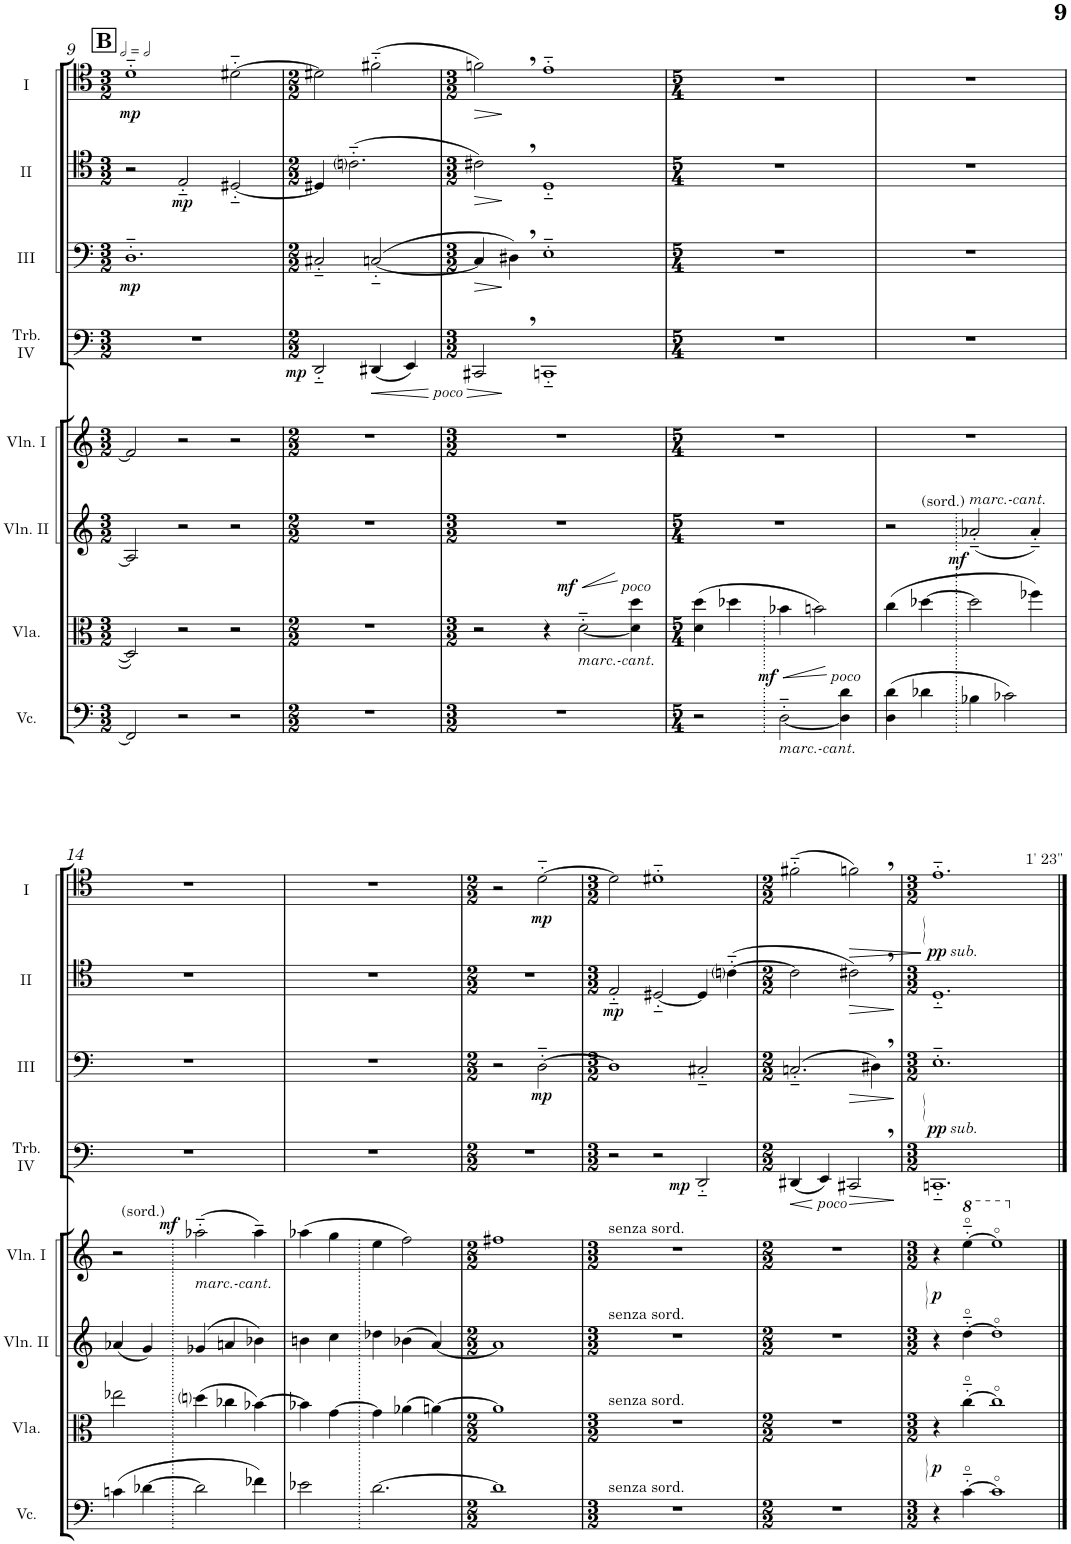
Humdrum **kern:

**kern	**dynam	**kern	**dynam	**kern	**dynam	**kern	**dynam	**kern	**dynam	**kern	**dynam	**kern	**dynam	**kern	**dynam
*part8	*part8	*part7	*part7	*part6	*part6	*part5	*part5	*part4	*part4	*part3	*part3	*part2	*part2	*part1	*part1
*staff8	*staff8	*staff7	*staff7	*staff6	*staff6	*staff5	*staff5	*staff4	*staff4	*staff3	*staff3	*staff2	*staff2	*staff1	*staff1
*I"Violoncello	*	*I"Viola	*	*I"Violino II	*	*I"Violino I	*	*I"Trombone basso IV	*	*I"Trombone tenore III	*	*I"Trombone tenore II	*	*I"Trombone tenore I	*
*I'Vc.	*	*I'Vla.	*	*I'Vln. II	*	*I'Vln. I	*	*I'Trb. IV	*	*I'III	*	*I'II	*	*I'I	*
!!LO:PB:g=z
*clefF4	*	*clefC3	*	*clefG2	*	*clefG2	*	*clefF4	*	*clefF4	*	*clefC4	*	*clefC4	*
*k[]	*	*k[]	*	*k[]	*	*k[]	*	*k[]	*	*k[]	*	*k[]	*	*k[]	*
*M3/2	*	*M3/2	*	*M3/2	*	*M3/2	*	*M3/2	*	*M3/2	*	*M3/2	*	*M3/2	*
!!LO:REH:place=s1:a:B:fs=14:t=B
=9	=9	=9	=9	=9	=9	=9	=9	=9	=9	=9	=9	=9	=9	=9	=9
!	!	!	!	!	!	!	!	!	!	!	!LO:DY:b	!	!	!	!LO:DY:b
2FF/]	.	2D/]	.	2A/]	.	2f/]	.	1.r	.	1.D'~	mp	2r	.	1d'~	mp
!	!	!	!	!	!	!	!	!	!	!	!	!	!LO:DY:b	!	!
2r	.	2r	.	2r	.	2r	.	.	.	.	.	2E'~/	mp	.	.
2r	.	2r	.	2r	.	2r	.	.	.	.	.	[2D#X'~/	.	[2d#X'~\	.
=10	=10	=10	=10	=10	=10	=10	=10	=10	=10	=10	=10	=10	=10	=10	=10
*M2/2	*	*M2/2	*	*M2/2	*	*M2/2	*	*M2/2	*	*M2/2	*	*M2/2	*	*M2/2	*
!	!	!	!	!	!	!	!	!	!LO:DY:b	!	!	!	!	!	!
1r	.	1r	.	1r	.	1r	.	2DD'~/	mp	2C#X'~/	.	4D#X/]	.	2d#X\]	.
.	.	.	.	.	.	.	.	.	.	.	.	(2.cni'~\	.	.	.
!	!	!	!	!	!	!	!	!	!LO:HP:b	!	!	!	!	!	!
.	.	.	.	.	.	.	.	(4DD#X/	<	([2Cn'~/	.	.	.	(2f#X'~\	.
!	!	!	!	!	!	!	!	!	!LO:HP:b	!	!	!	!	!	!
!	!	!	!	!	!	!	!	!	!LO:DY:n=1:b	!	!	!	!	!	!
.	.	.	.	.	.	.	.	4EE/)	> other-dynamics	.	.	.	.	.	.
=11	=11	=11	=11	=11	=11	=11	=11	=11	=11	=11	=11	=11	=11	=11	=11
*M3/2	*	*M3/2	*	*M3/2	*	*M3/2	*	*M3/2	*	*M3/2	*	*M3/2	*	*M3/2	*
*	*	*	*	*	*	*	*	*^	*	*	*	*	*	*	*
!	!	!	!	!	!	!	!	!	!	!	!	!LO:HP:b	!	!LO:HP:b	!	!LO:HP:b
*	*	*	*	*	*	*	*	*	*	*	*	*	*^	*	*^	*
1.r	.	2r	.	1.r	.	1.r	.	2CC#X,/	4ryy	.	4C/]	>	2c#X,\)	4ryy	>	2fn,\)	4ryy	>
.	.	.	.	.	.	.	.	.	4ryy	[	4D#X,\)	]	.	4ryy	]	.	4ryy	]
.	.	4r	.	.	.	.	.	1CCn'~	2ryy	.	1E'~	.	1D'~	2ryy	.	1e'~	2ryy	.
!	!	!LO:TX:b:i:t=marc.-cant.	!	!	!	!	!	!	!	!	!	!	!	!	!	!	!	!
!	!	!	!LO:DY:a	!	!	!	!	!	!	!	!	!	!	!	!	!	!	!
.	.	[<2d'~\	mf	.	.	.	.	.	.	.	.	.	.	.	.	.	.	.
.	.	.	.	.	.	.	.	.	2ryy	.	.	.	.	2ryy	.	.	2ryy	.
!	!	!	!LO:DY:a	!	!	!	!	!	!	!	!	!	!	!	!	!	!	!
.	.	4d\] 4dd\	other-dynamics	.	.	.	.	.	.	.	.	.	.	.	.	.	.	.
*	*	*	*	*	*	*	*	*	*	*	*	*	*v	*v	*	*	*	*
*	*	*	*	*	*	*	*	*v	*v	*	*	*	*	*	*v	*v	*
=12	=12	=12	=12	=12	=12	=12	=12	=12	=12	=12	=12	=12	=12	=12	=12
*M5/4	*	*M5/4	*	*M5/4	*	*M5/4	*	*M5/4	*	*M5/4	*	*M5/4	*	*M5/4	*
2r	.	(4d\ 4dd\	.	4%5r	.	4%5r	.	4%5r	.	4%5r	.	4%5r	.	4%5r	.
.	.	4dd-X\	.	.	.	.	.	.	.	.	.	.	.	.	.
!LO:TX:b:i:t=marc.-cant.	!	!	!	!	!	!	!	!	!	!	!	!	!	!	!
!	!LO:DY:a	!	!	!	!	!	!	!	!	!	!	!	!	!	!
[<2D'~\	mf	4b-X\	.	.	.	.	.	.	.	.	.	.	.	.	.
.	.	2bn\)	.	.	.	.	.	.	.	.	.	.	.	.	.
!	!LO:DY:a	!	!	!	!	!	!	!	!	!	!	!	!	!	!
4D\] 4d\	other-dynamics	.	.	.	.	.	.	.	.	.	.	.	.	.	.
=13	=13	=13	=13	=13	=13	=13	=13	=13	=13	=13	=13	=13	=13	=13	=13
(4D\ 4d\	.	(4cc\	.	2r	.	4%5r	.	4%5r	.	4%5r	.	4%5r	.	4%5r	.
4d-X\	.	[4dd-X\	.	.	.	.	.	.	.	.	.	.	.	.	.
!	!	!	!	!LO:TX:a:i:t=marc.-cant.	!	!	!	!	!	!	!	!	!	!	!
!	!	!	!	!LO:TX:a:t=(sord.)	!	!	!	!	!	!	!	!	!	!	!
!	!	!	!	!	!LO:DY:b	!	!	!	!	!	!	!	!	!	!
4B-X\	.	2dd-\]	.	(2a-X'~/	mf	.	.	.	.	.	.	.	.	.	.
2c-X\)	.	.	.	.	.	.	.	.	.	.	.	.	.	.	.
.	.	4ff-X\)	.	4a-'~/)	.	.	.	.	.	.	.	.	.	.	.
!!LO:LB:g=z
=14	=14	=14	=14	=14	=14	=14	=14	=14	=14	=14	=14	=14	=14	=14	=14
(4cn\	.	2ee-X\	.	(4a-X/	.	2r	.	4%5r	.	4%5r	.	4%5r	.	4%5r	.
[4d-X\	.	.	.	4g/)	.	.	.	.	.	.	.	.	.	.	.
!	!	!	!	!	!	!LO:TX:b:i:t=marc.-cant.	!	!	!	!	!	!	!	!	!
!	!	!	!	!	!	!LO:TX:a:t=(sord.)	!	!	!	!	!	!	!	!	!
!	!	!	!	!	!	!	!LO:DY:a	!	!	!	!	!	!	!	!
2d-\]	.	(4ddni\	.	(4g-X/	.	(2aa-X'~\	mf	.	.	.	.	.	.	.	.
.	.	4cc-X\	.	4an/	.	.	.	.	.	.	.	.	.	.	.
4f-X\)	.	[4b-X\)	.	4b-X\)	.	4aa-~\)	.	.	.	.	.	.	.	.	.
=15	=15	=15	=15	=15	=15	=15	=15	=15	=15	=15	=15	=15	=15	=15	=15
2e-X\	.	4b-X\]	.	4bn\	.	(4aa-X\	.	4%5r	.	4%5r	.	4%5r	.	4%5r	.
.	.	[4g\	.	4cc\	.	4gg\	.	.	.	.	.	.	.	.	.
[2.d\	.	4g\]	.	4dd-X\	.	4ee\	.	.	.	.	.	.	.	.	.
.	.	(4a-X\	.	(4b-X\	.	2ff\)	.	.	.	.	.	.	.	.	.
.	.	[4an\)	.	[4a/)	.	.	.	.	.	.	.	.	.	.	.
=16	=16	=16	=16	=16	=16	=16	=16	=16	=16	=16	=16	=16	=16	=16	=16
*M2/2	*	*M2/2	*	*M2/2	*	*M2/2	*	*M2/2	*	*M2/2	*	*M2/2	*	*M2/2	*
1d]	.	1a]	.	1a]	.	1ff#X	.	1r	.	2r	.	1r	.	2r	.
!	!	!	!	!	!	!	!	!	!	!	!LO:DY:b	!	!	!	!LO:DY:b
.	.	.	.	.	.	.	.	.	.	[2D'~\	mp	.	.	[2d'~\	mp
=17	=17	=17	=17	=17	=17	=17	=17	=17	=17	=17	=17	=17	=17	=17	=17
*M3/2	*	*M3/2	*	*M3/2	*	*M3/2	*	*M3/2	*	*M3/2	*	*M3/2	*	*M3/2	*
!	!	!	!	!	!	!LO:TX:a:t=senza sord.	!	!	!	!	!	!	!	!	!
!	!	!	!	!LO:TX:a:t=senza sord.	!	!	!	!	!	!	!	!	!	!	!
!	!	!LO:TX:a:t=senza sord.	!	!	!	!	!	!	!	!	!	!	!	!	!
!LO:TX:a:t=senza sord.	!	!	!	!	!	!	!	!	!	!	!	!	!	!	!
!	!	!	!	!	!	!	!	!	!	!	!	!	!LO:DY:b	!	!
1.r	.	1.r	.	1.r	.	1.r	.	2r	.	1D]	.	2E'~/	mp	2d\]	.
.	.	.	.	.	.	.	.	2r	.	.	.	[2D#X'~/	.	1d#X'~	.
!	!	!	!	!	!	!	!	!	!LO:DY:b	!	!	!	!	!	!
.	.	.	.	.	.	.	.	2DD'~/	mp	2C#X'~/	.	4D#/]	.	.	.
.	.	.	.	.	.	.	.	.	.	.	.	([4cni'~\	.	.	.
=18	=18	=18	=18	=18	=18	=18	=18	=18	=18	=18	=18	=18	=18	=18	=18
*M2/2	*	*M2/2	*	*M2/2	*	*M2/2	*	*M2/2	*	*M2/2	*	*M2/2	*	*M2/2	*
!	!	!	!	!	!	!	!	!	!LO:HP:b	!	!	!	!	!	!
*	*	*	*	*	*	*	*	*^	*	*^	*	*	*	*	*
1r	.	1r	.	1r	.	1r	.	(4DD#X/	2ryy	<	(2.Cn'~/	2ryy	.	2c\]	.	(2f#X'~\	.
!	!	!	!	!	!	!	!	!	!	!LO:DY:n=1:b	!	!	!	!	!	!	!
.	.	.	.	.	.	.	.	4EE/)	.	] other-dynamics	.	.	.	.	.	.	.
!	!	!	!	!	!	!	!	!	!	!	!	!	!	!	!LO:HP:b	!	!LO:HP:b
.	.	.	.	.	.	.	.	2CC#X,/	4ryy	.	.	2ryy	.	2c#X,\)	>	2fn,\)	>
.	.	.	.	.	.	.	.	.	4ryy	.	4D#X,\)	.	.	.	.	.	.
*	*	*	*	*	*	*	*	*v	*v	*	*	*	*	*	*	*	*
*	*	*	*	*	*	*	*	*	*	*v	*v	*	*	*	*	*
.	.	.	.	.	.	.	.	.	[	.	.	.	]	.	]
=19	=19	=19	=19	=19	=19	=19	=19	=19	=19	=19	=19	=19	=19	=19	=19
*M3/2	*	*M3/2	*	*M3/2	*	*M3/2	*	*M3/2	*	*M3/2	*	*M3/2	*	*M3/2	*
!	!	!	!	!	!	!	!	!	!	!	!	!	!	!LO:TX:a:t=1' 23"	!
!	!	!	!LO:DY:b	!	!	!	!LO:DY:b	!	!	!	!LO:DY:b	!	!	!	!
!	!	!	!	!	!	!	!	!	!	!	!LO:DY:n=1:b	!	!	!	!LO:DY:b
!	!	!	!	!	!	!	!	!	!	!	!	!	!	!	!LO:DY:n=1:b
4r	.	4r	p	4r	.	4r	p	1.CCn'~	.	1.E'~	pp other-dynamics	1.D'~	.	1.e'~	pp other-dynamics
*	*	*	*	*	*	*8va	*	*	*	*	*	*	*	*	*
[4c'~\	.	[4cc'~\	.	[4dd'~\	.	[4eee'~\	.	.	.	.	.	.	.	.	.
1c]	.	1cc]	.	1dd]	.	1eee]	.	.	.	.	.	.	.	.	.
*	*	*	*	*	*	*X8va	*	*	*	*	*	*	*	*	*
==	==	==	==	==	==	==	==	==	==	==	==	==	==	==	==
*-	*-	*-	*-	*-	*-	*-	*-	*-	*-	*-	*-	*-	*-	*-	*-
